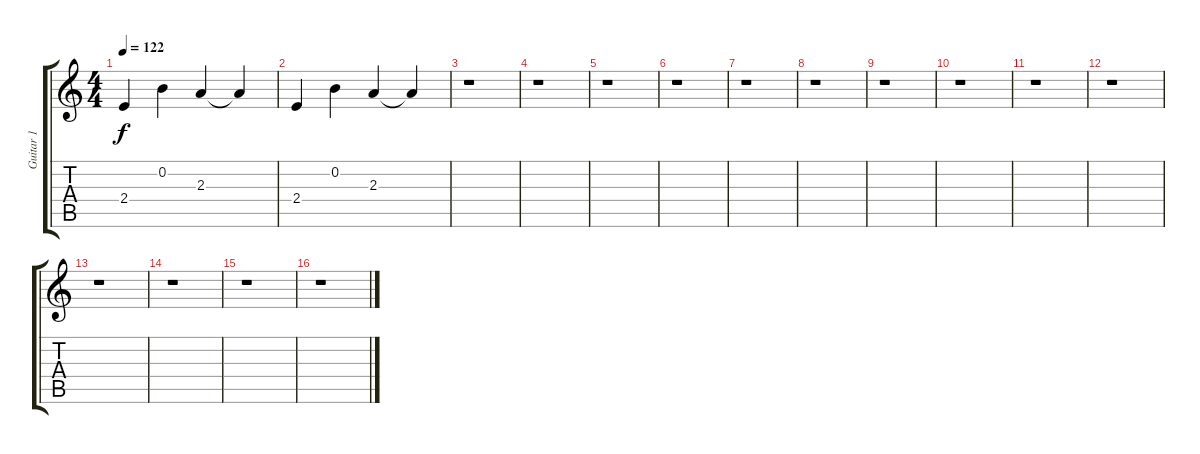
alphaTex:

\track ("Guitar 1" "Guitar 1") {instrument acousticguitarsteel}
\staff {score tabs}
\tuning (E4 B3 G3 D3 A2 E2) {hide}
\ts (4 4)
\tempo 122
\clef g2
\ks c
2.4.4{dy f} 0.2.4 2.3.4 2.3{t}.4 |
2.4.4 0.2.4 2.3.4 2.3{t}.4 |
r.1 |
r.1 |
r.1 |
r.1 |
r.1 |
r.1 |
r.1 |
r.1 |
r.1 |
r.1 |
r.1 |
r.1 |
r.1 |
r.1
